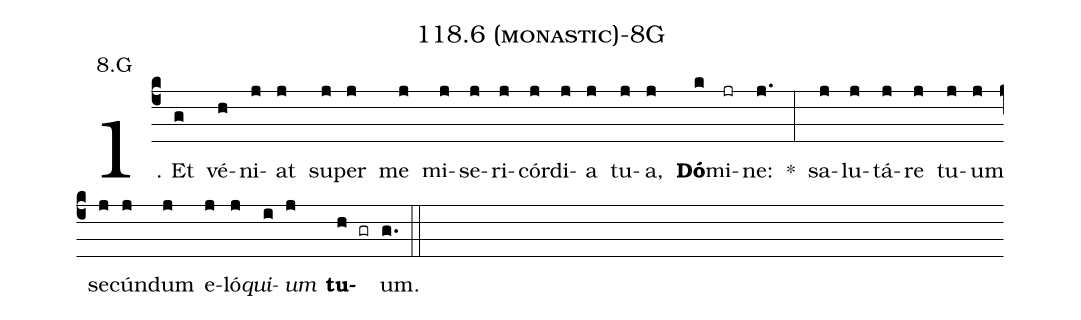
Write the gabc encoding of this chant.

name: 118.6 (monastic)-8G;
annotation: 8.G;
%%
(c4)1. Et(g) vé(h)ni(j)at(j) su(j)per(j) me(j) mi(j)se(j)ri(j)cór(j)di(j)a(j) tu(j)a,(j) <b>Dó</b>(k)mi(jr)ne:(j.) *(:) sa(j)lu(j)tá(j)re(j) tu(j)um(j) se(j)cún(j)dum(j) e(j)ló(j)<i>qui</i>(i)<i>um</i>(j) <b>tu</b>(h gr)um.(g.) (::)
